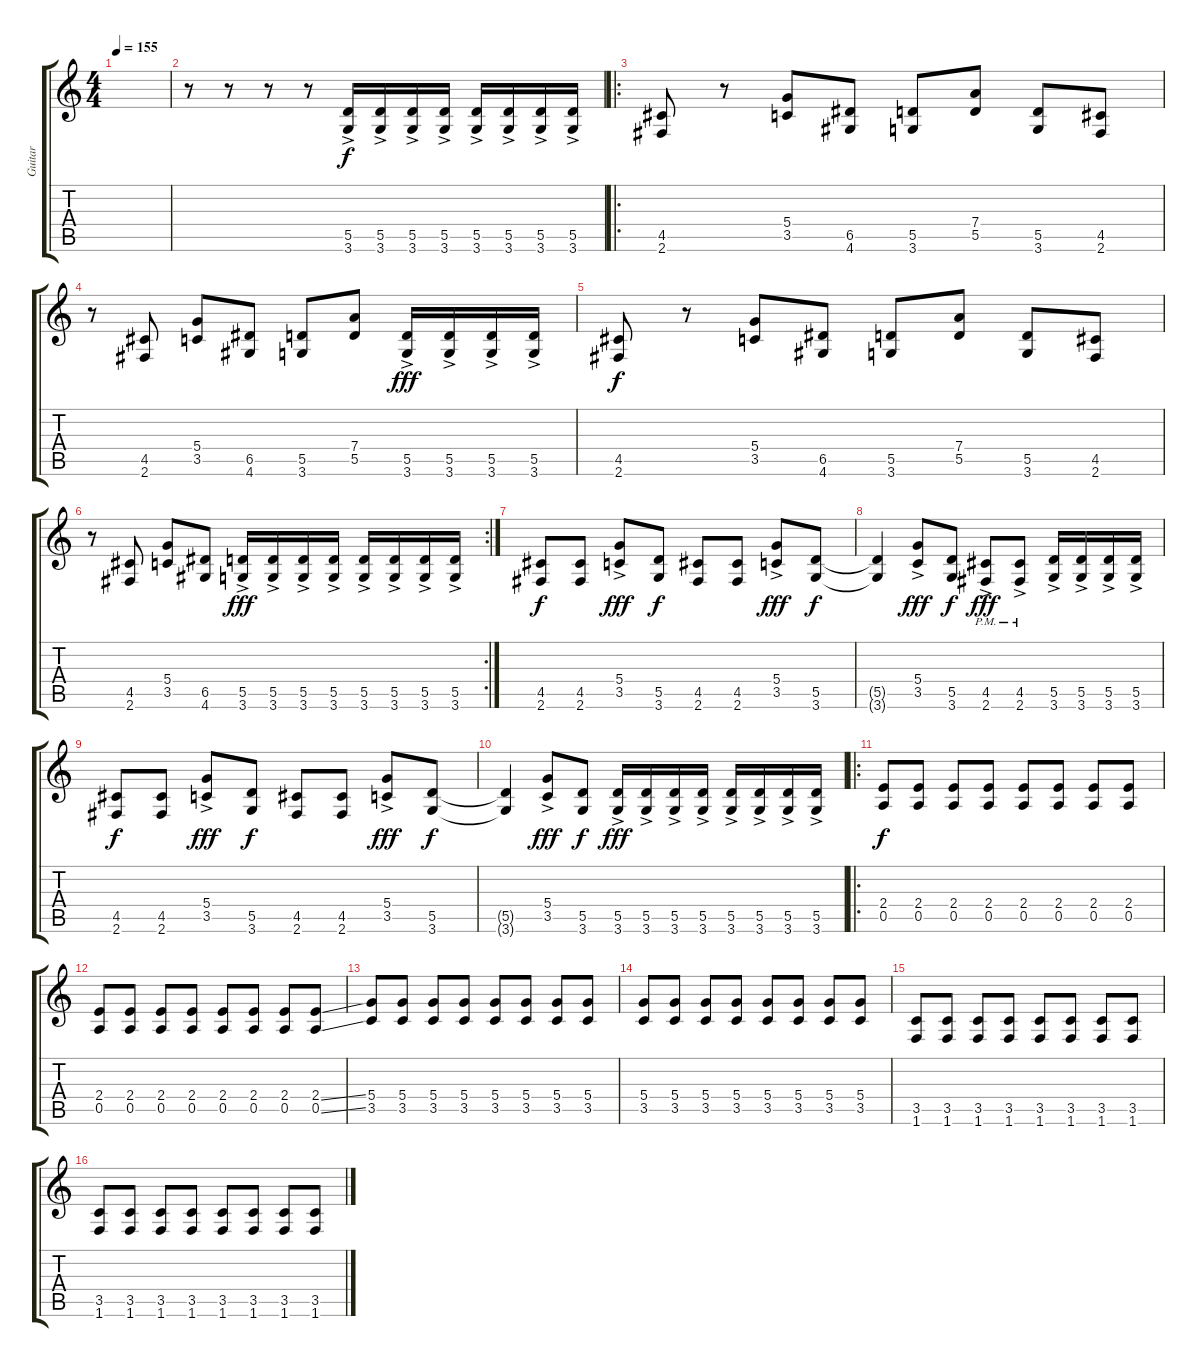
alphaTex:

\track ("Guitar" "Guitar") {instrument distortionguitar}
\staff {score tabs}
\tuning (E4 B3 G3 D3 A2 E2) {hide}
\ts (4 4)
\tempo 155
\clef g2
\ks c
|
r.8 r.8 r.8 r.8 (5.5 3.6{ac}).16 (5.5 3.6{ac}).16 (5.5 3.6{ac}).16 (5.5 3.6{ac}).16 (5.5 3.6{ac}).16 (5.5 3.6{ac}).16 (5.5 3.6{ac}).16 (5.5 3.6{ac}).16 |
\ro
(4.5 2.6).8{dy f} r.8 (5.4 3.5).8 (6.5 4.6).8 (5.5 3.6).8 (7.4 5.5).8 (5.5 3.6).8 (4.5 2.6).8 |
r.8 (4.5 2.6).8 (5.4 3.5).8 (6.5 4.6).8 (5.5 3.6).8 (7.4 5.5).8 (5.5 3.6{ac}).16{dy fff} (5.5 3.6{ac}).16 (5.5 3.6{ac}).16 (5.5 3.6{ac}).16 |
(4.5 2.6).8{dy f} r.8 (5.4 3.5).8 (6.5 4.6).8 (5.5 3.6).8 (7.4 5.5).8 (5.5 3.6).8 (4.5 2.6).8 |
\rc 2
r.8 (4.5 2.6).8 (5.4 3.5).8 (6.5 4.6).8 (5.5 3.6{ac}).16{dy fff} (5.5 3.6{ac}).16 (5.5 3.6{ac}).16 (5.5 3.6{ac}).16 (5.5 3.6{ac}).16 (5.5 3.6{ac}).16 (5.5 3.6{ac}).16 (5.5 3.6{ac}).16 |
(4.5 2.6).8{dy f} (4.5 2.6).8 (5.4 3.5{ac}).8{dy fff} (5.5 3.6).8{dy f} (4.5 2.6).8 (4.5 2.6).8 (5.4 3.5{ac}).8{dy fff} (5.5 3.6).8{dy f} |
(5.5{t} 3.6{t}).4 (5.4 3.5{ac}).8{dy fff} (5.5 3.6).8{dy f} (4.5{ac pm} 2.6{pm}).8{dy fff} (4.5{ac pm} 2.6{pm}).8 (5.5 3.6{ac}).16 (5.5 3.6{ac}).16 (5.5 3.6{ac}).16 (5.5 3.6{ac}).16 |
(4.5 2.6).8{dy f} (4.5 2.6).8 (5.4 3.5{ac}).8{dy fff} (5.5 3.6).8{dy f} (4.5 2.6).8 (4.5 2.6).8 (5.4 3.5{ac}).8{dy fff} (5.5 3.6).8{dy f} |
(5.5{t} 3.6{t}).4 (5.4 3.5{ac}).8{dy fff} (5.5 3.6).8{dy f} (5.5 3.6{ac}).16{dy fff} (5.5 3.6{ac}).16 (5.5 3.6{ac}).16 (5.5 3.6{ac}).16 (5.5 3.6{ac}).16 (5.5 3.6{ac}).16 (5.5 3.6{ac}).16 (5.5 3.6{ac}).16 |
\ro
(2.4 0.5).8{dy f} (2.4 0.5).8 (2.4 0.5).8 (2.4 0.5).8 (2.4 0.5).8 (2.4 0.5).8 (2.4 0.5).8 (2.4 0.5).8 |
(2.4 0.5).8 (2.4 0.5).8 (2.4 0.5).8 (2.4 0.5).8 (2.4 0.5).8 (2.4 0.5).8 (2.4 0.5).8 (2.4{ss} 0.5{ss}).8 |
(5.4 3.5).8 (5.4 3.5).8 (5.4 3.5).8 (5.4 3.5).8 (5.4 3.5).8 (5.4 3.5).8 (5.4 3.5).8 (5.4 3.5).8 |
(5.4 3.5).8 (5.4 3.5).8 (5.4 3.5).8 (5.4 3.5).8 (5.4 3.5).8 (5.4 3.5).8 (5.4 3.5).8 (5.4 3.5).8 |
(3.5 1.6).8 (3.5 1.6).8 (3.5 1.6).8 (3.5 1.6).8 (3.5 1.6).8 (3.5 1.6).8 (3.5 1.6).8 (3.5 1.6).8 |
(3.5 1.6).8 (3.5 1.6).8 (3.5 1.6).8 (3.5 1.6).8 (3.5 1.6).8 (3.5 1.6).8 (3.5 1.6).8 (3.5 1.6).8
